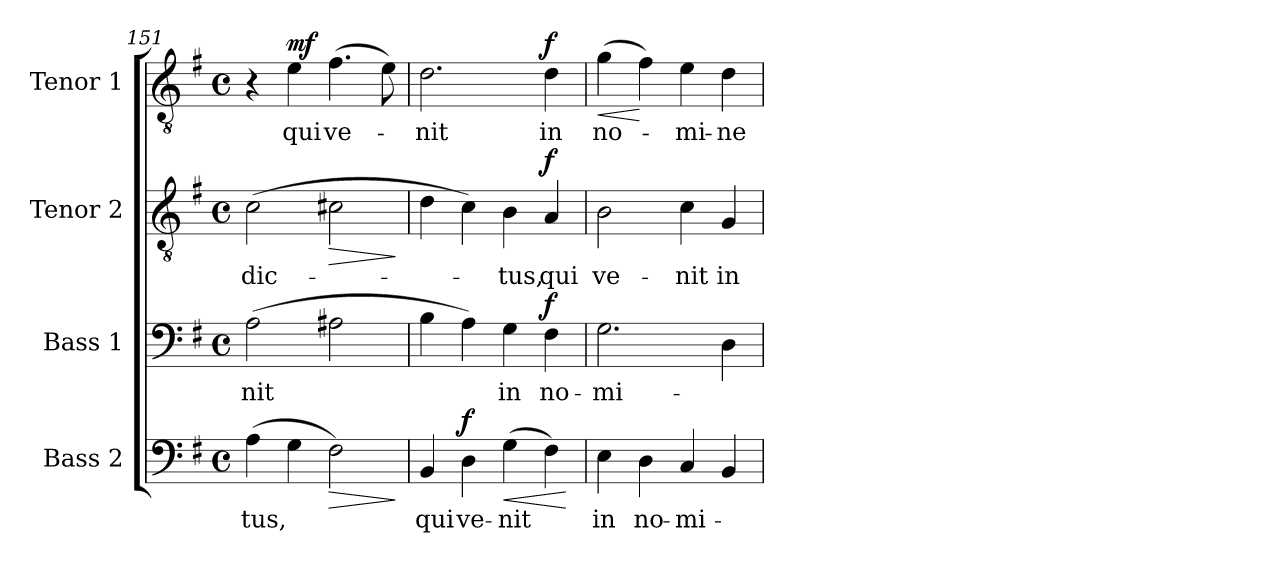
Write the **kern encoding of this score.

**kern	**text	**dynam	**kern	**text	**dynam	**kern	**text	**dynam	**kern	**text	**dynam
*part4	*part4	*part4	*part3	*part3	*part3	*part2	*part2	*part2	*part1	*part1	*part1
*staff4	*staff4	*staff4	*staff3	*staff3	*staff3	*staff2	*staff2	*staff2	*staff1	*staff1	*staff1
*I"Bass 2	*	*	*I"Bass 1	*	*	*I"Tenor 2	*	*	*I"Tenor 1	*	*
*I'B. 2	*	*	*I'B. 1	*	*	*I'T. 2	*	*	*I'T. 1	*	*
*clefF4	*	*	*clefF4	*	*	*clefGv2	*	*	*clefGv2	*	*
*k[f#]	*	*	*k[f#]	*	*	*k[f#]	*	*	*k[f#]	*	*
*G:	*	*	*G:	*	*	*G:	*	*	*G:	*	*
*M4/4	*	*	*M4/4	*	*	*M4/4	*	*	*M4/4	*	*
*met(c)	*	*	*met(c)	*	*	*met(c)	*	*	*met(c)	*	*
=151	=151	=151	=151	=151	=151	=151	=151	=151	=151	=151	=151
!	!LO:LY:b	!	!	!LO:LY:b	!	!	!LO:LY:b	!	!	!	!
(>4A\	-tus,	.	(>2A\	-nit	.	(>2c\	-dic-	.	4r	.	.
!	!	!	!	!	!	!	!	!	!	!LO:LY:b	!LO:DY:a
4G\	.	.	.	.	.	.	.	.	4e\	qui	mf
!	!	!LO:HP:b	!	!	!	!	!	!LO:HP:b	!	!LO:LY:b	!
2F#\)	.	>	2A#X\	.	.	2c#X\	.	>	(>4.f#\	ve-	.
.	.	.	.	.	.	.	.	.	8e\)	.	.
.	.	]	.	.	.	.	.	]	.	.	.
=152	=152	=152	=152	=152	=152	=152	=152	=152	=152	=152	=152
!	!LO:LY:b	!	!	!	!	!	!	!	!	!LO:LY:b	!
4BB/	qui	.	4B\	.	.	4d\	.	.	2.d\	-nit	.
!	!LO:LY:b	!LO:DY:a	!	!	!	!	!	!	!	!	!
4D\	ve-	f	4A\)	.	.	4c\)	.	.	.	.	.
!	!LO:LY:b	!LO:HP:b	!	!LO:LY:b	!	!	!LO:LY:b	!	!	!	!
(>4G\	-nit	<	4G\	in	.	4B\	-tus,	.	.	.	.
!	!	!	!	!LO:LY:b	!LO:DY:a	!	!LO:LY:b	!LO:DY:a	!	!LO:LY:b	!LO:DY:a
4F#\)	.	.	4F#\	no-	f	4A/	qui	f	4d\	in	f
.	.	[	.	.	.	.	.	.	.	.	.
!!LO:LB:g=z
=153	=153	=153	=153	=153	=153	=153	=153	=153	=153	=153	=153
!	!LO:LY:b	!	!	!LO:LY:b	!	!	!LO:LY:b	!	!	!LO:LY:b	!LO:HP:b
4E\	in	.	2.G\	-mi-	.	2B\	ve-	.	(>4g\	no-	<
!	!LO:LY:b	!	!	!	!	!	!	!	!	!	!
4D\	no-	.	.	.	.	.	.	.	4f#\)	.	[
!	!LO:LY:b	!	!	!	!	!	!LO:LY:b	!	!	!LO:LY:b	!
4C/	-mi-	.	.	.	.	4c\	-nit	.	4e\	-mi-	.
!	!	!	!	!	!	!	!LO:LY:b	!	!	!LO:LY:b	!
4BB/	.	.	4D\	.	.	4G/	in	.	4d\	-ne	.
=	=	=	=	=	=	=	=	=	=	=	=
*-	*-	*-	*-	*-	*-	*-	*-	*-	*-	*-	*-
